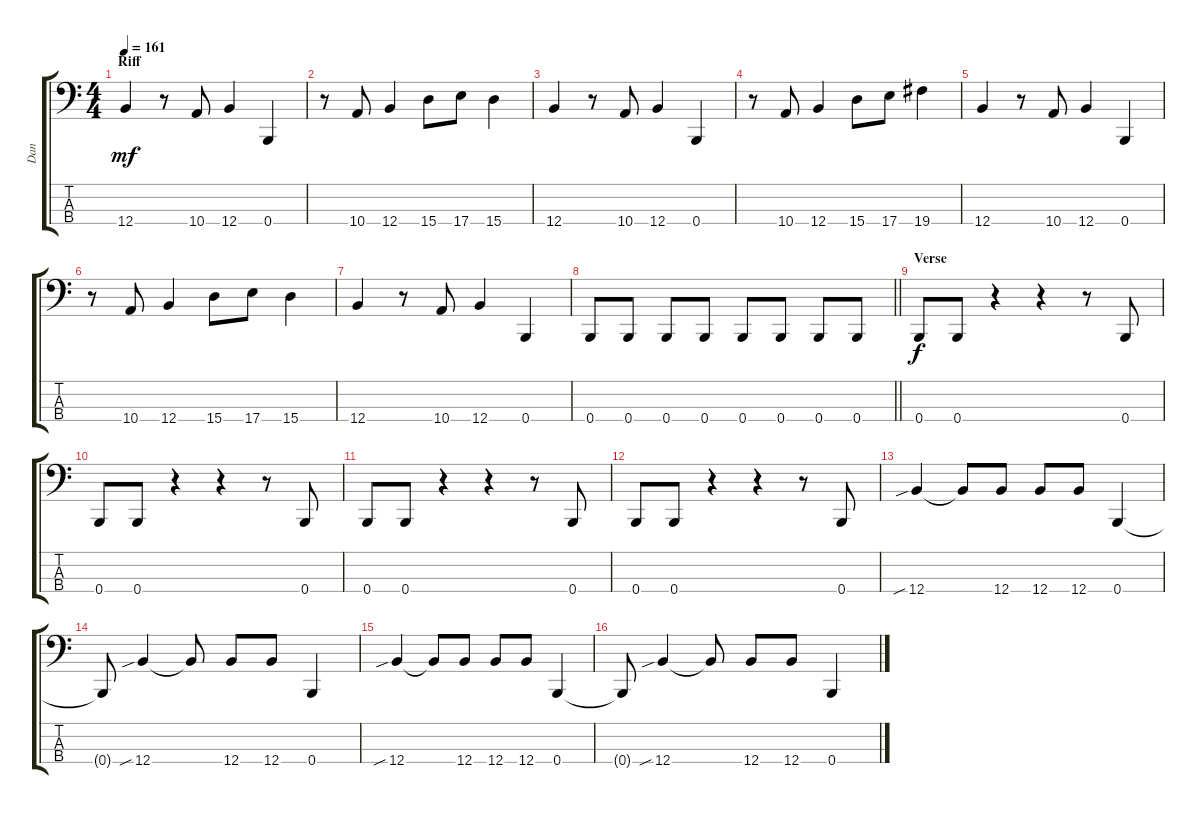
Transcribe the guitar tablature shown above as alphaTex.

\track ("Dan" "Dan") {instrument electricbasspick}
\staff {score tabs}
\tuning (E2 B1 Gb1 B0) {hide}
\ts (4 4)
\section ("" "Riff")
\tempo 161
\clef f4
\ks c
12.4.4{dy mf} r.8 10.4.8 12.4.4 0.4.4 |
r.8 10.4.8 12.4.4 15.4.8 17.4.8 15.4.4 |
12.4.4 r.8 10.4.8 12.4.4 0.4.4 |
r.8 10.4.8 12.4.4 15.4.8 17.4.8 19.4.4 |
12.4.4 r.8 10.4.8 12.4.4 0.4.4 |
r.8 10.4.8 12.4.4 15.4.8 17.4.8 15.4.4 |
12.4.4 r.8 10.4.8 12.4.4 0.4.4 |
\barLineRight lightlight
0.4.8 0.4.8 0.4.8 0.4.8 0.4.8 0.4.8 0.4.8 0.4.8 |
\section ("" "Verse")
0.4.8{dy f} 0.4.8 r.4 r.4 r.8 0.4.8 |
0.4.8 0.4.8 r.4 r.4 r.8 0.4.8 |
0.4.8 0.4.8 r.4 r.4 r.8 0.4.8 |
0.4.8 0.4.8 r.4 r.4 r.8 0.4.8 |
12.4{sib}.4 12.4{t}.8 12.4.8 12.4.8 12.4.8 0.4.4 |
0.4{t}.8 12.4{sib}.4 12.4{t}.8 12.4.8 12.4.8 0.4.4 |
12.4{sib}.4 12.4{t}.8 12.4.8 12.4.8 12.4.8 0.4.4 |
0.4{t}.8 12.4{sib}.4 12.4{t}.8 12.4.8 12.4.8 0.4.4
